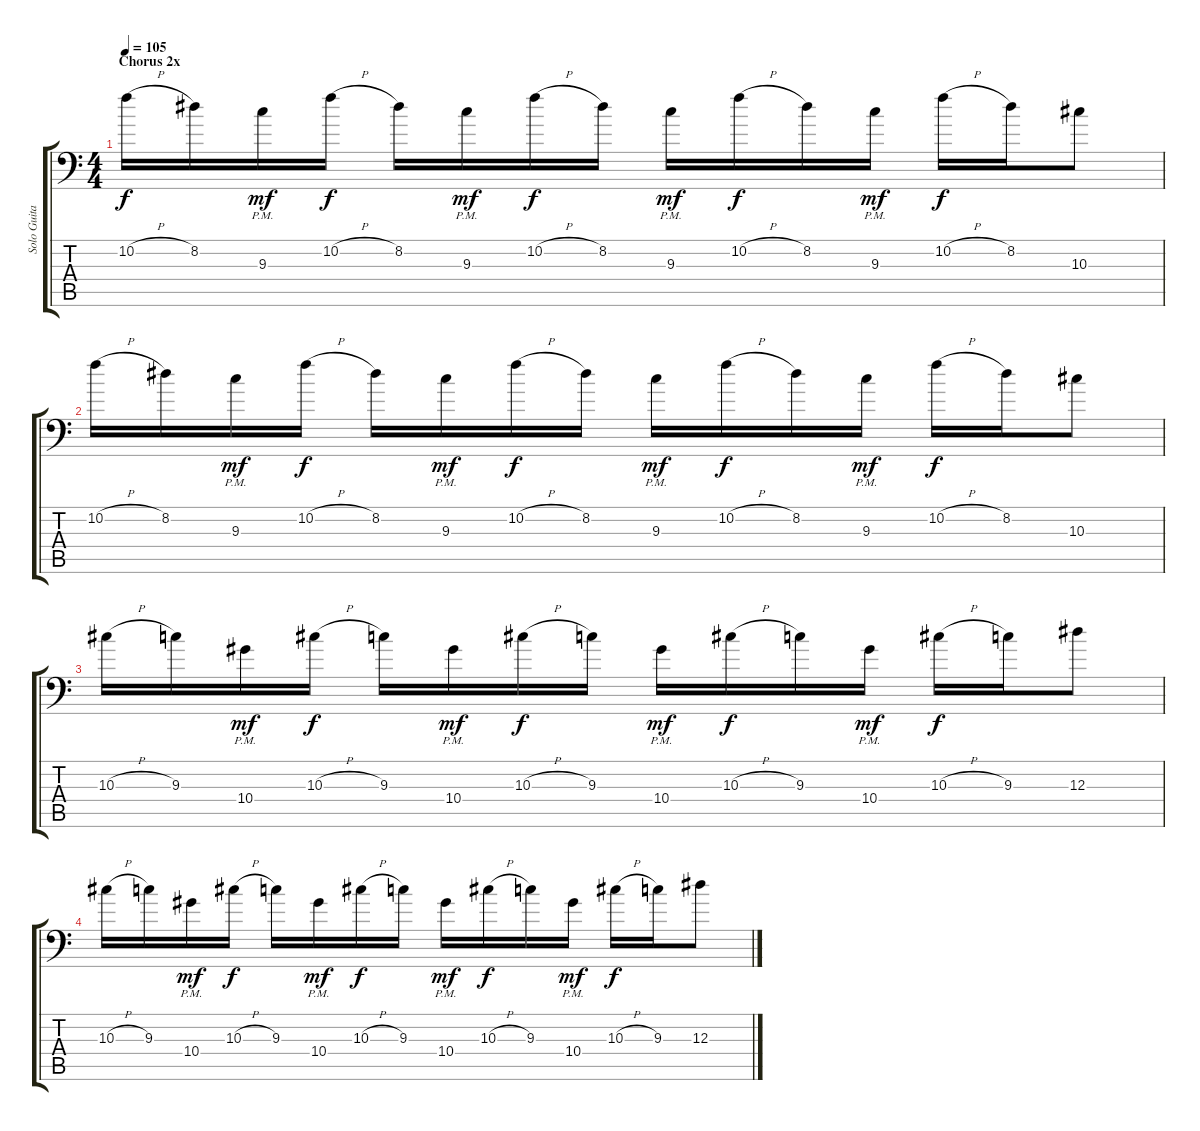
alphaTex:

\track ("Solo Guitar" "Solo Guita") {instrument distortionguitar}
\staff {score tabs}
\tuning (C4 G3 Eb3 Bb2 F2 Bb1) {hide}
\ts (4 4)
\section ("" "Chorus 2x")
\tempo 105
\clef f4
\ks c
10.2{h}.16{dy f volume 13} 8.2.16 9.3{pm}.16{dy mf} 10.2{h}.16{dy f} 8.2.16 9.3{pm}.16{dy mf} 10.2{h}.16{dy f} 8.2.16 9.3{pm}.16{dy mf} 10.2{h}.16{dy f} 8.2.16 9.3{pm}.16{dy mf} 10.2{h}.16{dy f} 8.2.16 10.3.8 |
10.2{h}.16 8.2.16 9.3{pm}.16{dy mf} 10.2{h}.16{dy f} 8.2.16 9.3{pm}.16{dy mf} 10.2{h}.16{dy f} 8.2.16 9.3{pm}.16{dy mf} 10.2{h}.16{dy f} 8.2.16 9.3{pm}.16{dy mf} 10.2{h}.16{dy f} 8.2.16 10.3.8 |
10.3{h}.16 9.3.16 10.4{pm}.16{dy mf} 10.3{h}.16{dy f} 9.3.16 10.4{pm}.16{dy mf} 10.3{h}.16{dy f} 9.3.16 10.4{pm}.16{dy mf} 10.3{h}.16{dy f} 9.3.16 10.4{pm}.16{dy mf} 10.3{h}.16{dy f} 9.3.16 12.3.8 |
10.3{h}.16 9.3.16 10.4{pm}.16{dy mf} 10.3{h}.16{dy f} 9.3.16 10.4{pm}.16{dy mf} 10.3{h}.16{dy f} 9.3.16 10.4{pm}.16{dy mf} 10.3{h}.16{dy f} 9.3.16 10.4{pm}.16{dy mf} 10.3{h}.16{dy f} 9.3.16 12.3.8
